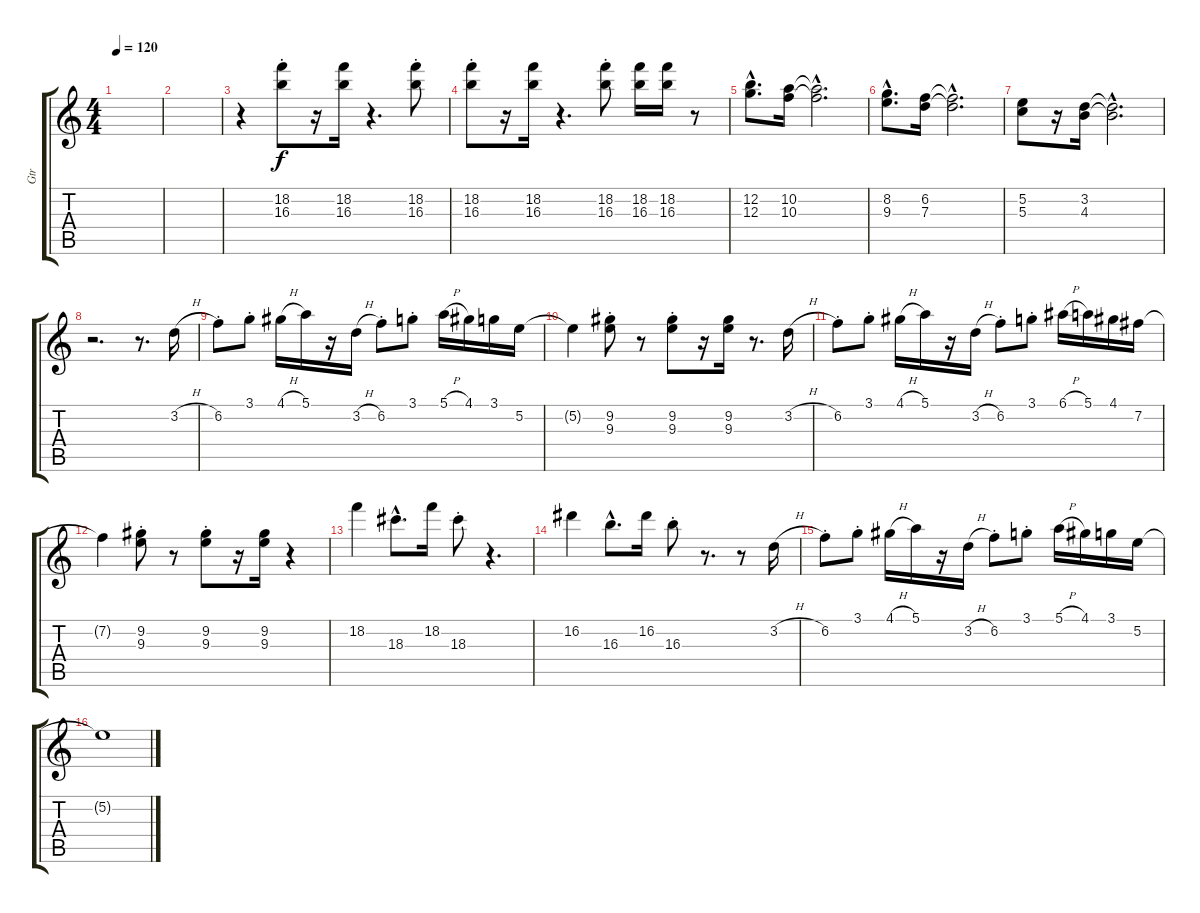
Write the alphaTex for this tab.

\track ("Gtr" "Gtr") {instrument acousticguitarnylon}
\staff {score tabs}
\tuning (E4 B3 G3 D3 A2 E2) {hide}
\ts (4 4)
\tempo 120
\clef g2
\ks c
|
|
r.4 (18.2{st} 16.3{st}).8 r.16 (18.2 16.3).16 r.4{d} (18.2{st} 16.3{st}).8 |
(18.2{st} 16.3{st}).8 r.16 (18.2 16.3).16 r.4{d} (18.2{st} 16.3{st}).8 (18.2 16.3).16 (18.2 16.3).16 r.8 |
(12.2{hac} 12.3{hac}).8{d} (10.2 10.3).16 (10.2{hac t} 10.3{hac t}).2{d} |
(8.2{hac} 9.3{hac}).8{d} (6.2 7.3).16 (6.2{hac t} 7.3{hac t}).2{d} |
(5.2 5.3).8 r.16 (3.2 4.3).16 (3.2{hac t} 4.3{hac t}).2{d} |
r.2{d} r.8{d} 3.2{h}.16 |
6.2{st}.8 3.1{st}.8 4.1{h}.16 5.1.16 r.16 3.2{h}.16 6.2{st}.8 3.1{st}.8 5.1{h}.16 4.1.16 3.1.16 5.2.16 |
5.2{t}.4 (9.2{st} 9.3{st}).8 r.8 (9.2{st} 9.3{st}).8 r.16 (9.2 9.3).16 r.8{d} 3.2{h}.16 |
6.2{st}.8 3.1{st}.8 4.1{h}.16 5.1.16 r.16 3.2{h}.16 6.2{st}.8 3.1{st}.8 6.1{h}.16 5.1.16 4.1.16 7.2.16 |
7.2{t}.4 (9.2{st} 9.3{st}).8 r.8 (9.2{st} 9.3{st}).8 r.16 (9.2 9.3).16 r.4 |
18.2.4 18.3{hac}.8{d} 18.2.16 18.3{st}.8 r.4{d} |
16.2.4 16.3{hac}.8{d} 16.2.16 16.3{st}.8 r.8{d} r.8 3.2{h}.16 |
6.2{st}.8 3.1{st}.8 4.1{h}.16 5.1.16 r.16 3.2{h}.16 6.2{st}.8 3.1{st}.8 5.1{h}.16 4.1.16 3.1.16 5.2.16 |
5.2{t}.1
